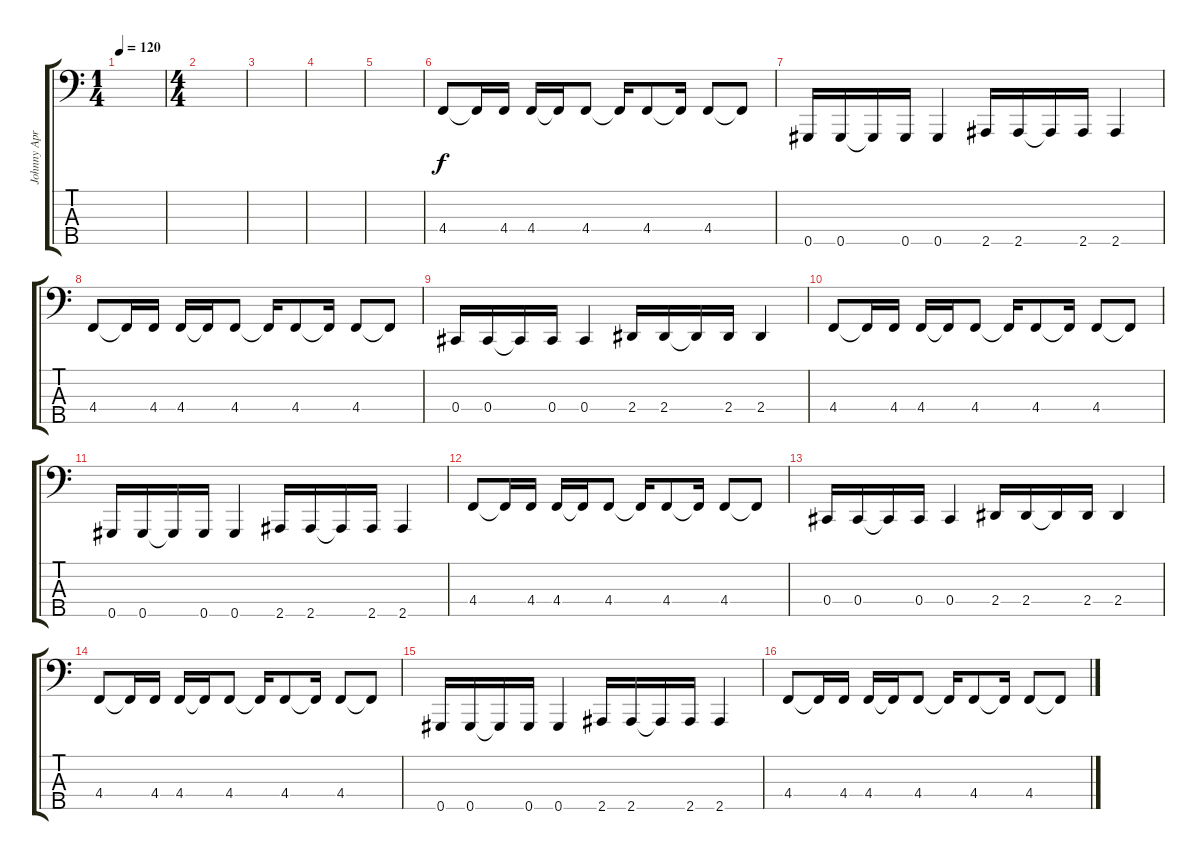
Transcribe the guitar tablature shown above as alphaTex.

\track ("Johnny April" "Johnny Apr") {instrument electricbassfinger}
\staff {score tabs}
\tuning (E2 B1 Gb1 Db1 Ab0) {hide}
\ts (1 4)
\tempo 120
\clef f4
\ks c
|
\ts (4 4)
|
|
|
|
4.4.8 4.4{t}.16 4.4.16 4.4.16 4.4{t}.16 4.4.8 4.4{t}.16 4.4.8 4.4{t}.16 4.4.8 4.4{t}.8 |
0.5.16 0.5.16 0.5{t}.16 0.5.16 0.5.4 2.5.16 2.5.16 2.5{t}.16 2.5.16 2.5.4 |
4.4.8 4.4{t}.16 4.4.16 4.4.16 4.4{t}.16 4.4.8 4.4{t}.16 4.4.8 4.4{t}.16 4.4.8 4.4{t}.8 |
0.4.16 0.4.16 0.4{t}.16 0.4.16 0.4.4 2.4.16 2.4.16 2.4{t}.16 2.4.16 2.4.4 |
4.4.8 4.4{t}.16 4.4.16 4.4.16 4.4{t}.16 4.4.8 4.4{t}.16 4.4.8 4.4{t}.16 4.4.8 4.4{t}.8 |
0.5.16 0.5.16 0.5{t}.16 0.5.16 0.5.4 2.5.16 2.5.16 2.5{t}.16 2.5.16 2.5.4 |
4.4.8 4.4{t}.16 4.4.16 4.4.16 4.4{t}.16 4.4.8 4.4{t}.16 4.4.8 4.4{t}.16 4.4.8 4.4{t}.8 |
0.4.16 0.4.16 0.4{t}.16 0.4.16 0.4.4 2.4.16 2.4.16 2.4{t}.16 2.4.16 2.4.4 |
4.4.8 4.4{t}.16 4.4.16 4.4.16 4.4{t}.16 4.4.8 4.4{t}.16 4.4.8 4.4{t}.16 4.4.8 4.4{t}.8 |
0.5.16 0.5.16 0.5{t}.16 0.5.16 0.5.4 2.5.16 2.5.16 2.5{t}.16 2.5.16 2.5.4 |
4.4.8 4.4{t}.16 4.4.16 4.4.16 4.4{t}.16 4.4.8 4.4{t}.16 4.4.8 4.4{t}.16 4.4.8 4.4{t}.8
